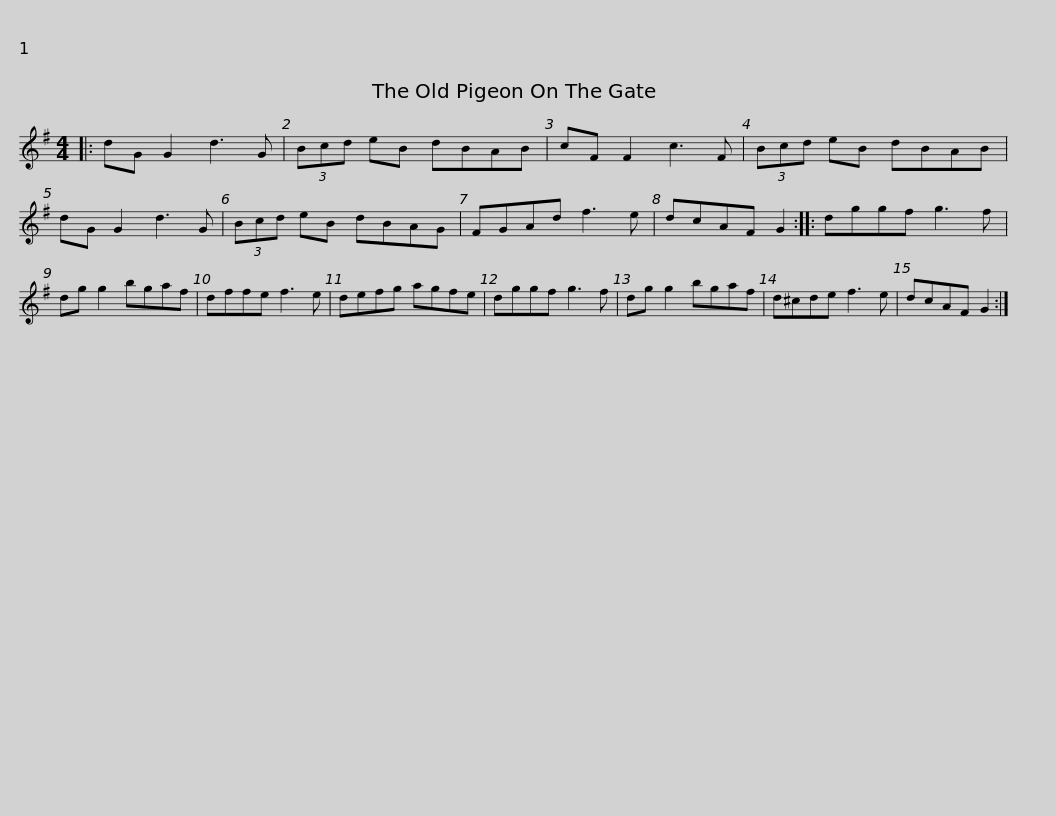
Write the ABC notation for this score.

X:1
L:1/8
M:4/4
I:linebreak $
K:G
V:1 treble
V:1
|: dG G2 d3 G | (3Bcd eB dBAB | cF F2 c3 F | (3Bcd eB dBAB | dG G2 d3 G |$ %5
 (3Bcd eB dBAG | FGAd f3 e | dcAF G2 :: dggf g3 f | dg g2 bgaf | %10
 dffe f3 e |$ defg agfe | dggf g3 f | dg g2 bgaf | d^cde f3 e | %15
 dcAF G2 :| %16
